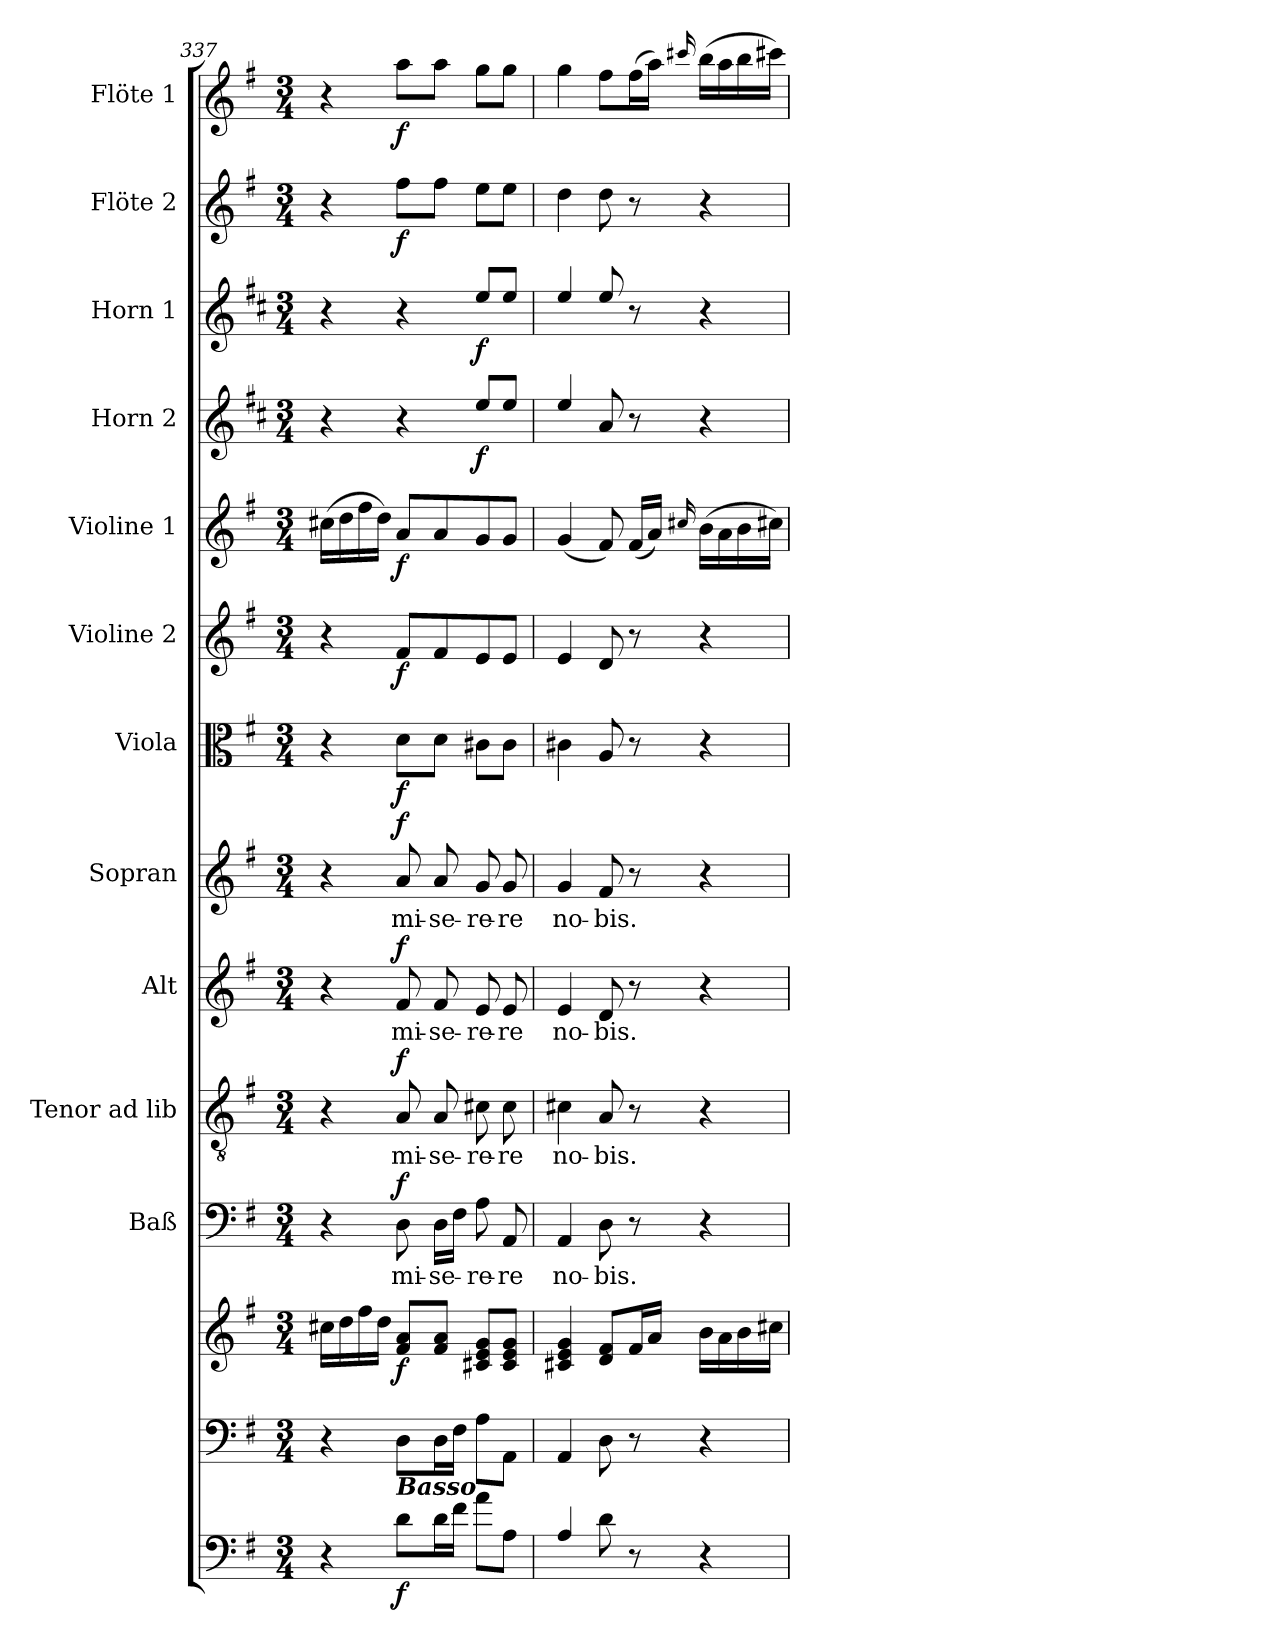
**kern	**dynam	**kern	**kern	**dynam	**kern	**text	**dynam	**kern	**text	**dynam	**kern	**text	**dynam	**kern	**text	**dynam	**kern	**dynam	**kern	**dynam	**kern	**dynam	**kern	**dynam	**kern	**dynam	**kern	**dynam	**kern	**dynam
*part13	*part13	*part12	*part12	*part12	*part11	*part11	*part11	*part10	*part10	*part10	*part9	*part9	*part9	*part8	*part8	*part8	*part7	*part7	*part6	*part6	*part5	*part5	*part4	*part4	*part3	*part3	*part2	*part2	*part1	*part1
*staff14	*staff14	*staff13	*staff12	*staff12/13	*staff11	*staff11	*staff11	*staff10	*staff10	*staff10	*staff9	*staff9	*staff9	*staff8	*staff8	*staff8	*staff7	*staff7	*staff6	*staff6	*staff5	*staff5	*staff4	*staff4	*staff3	*staff3	*staff2	*staff2	*staff1	*staff1
*	*	*	*	*	*I"Baß	*	*	*I"Tenor ad lib	*	*	*I"Alt	*	*	*I"Sopran	*	*	*I"Viola	*	*I"Violine 2	*	*I"Violine 1	*	*I"Horn 2	*	*I"Horn 1	*	*I"Flöte 2	*	*I"Flöte 1	*
*	*	*	*	*	*I'Baß	*	*	*I'Ten	*	*	*I'Alt	*	*	*I'Sop	*	*	*I'Vla.	*	*I'Vln. 2	*	*I'Vln. 1	*	*I'Hrn. 2	*	*I'Hrn. 1	*	*I'Fl. 2	*	*I'Fl. 1	*
*clefF4	*	*clefF4	*clefG2	*	*clefF4	*	*	*clefGv2	*	*	*clefG2	*	*	*clefG2	*	*	*clefC3	*	*clefG2	*	*clefG2	*	*clefG2	*	*clefG2	*	*clefG2	*	*clefG2	*
*ITrd7c12	*	*	*	*	*	*	*	*	*	*	*	*	*	*	*	*	*	*	*	*	*	*	*ITrd4c7	*	*ITrd4c7	*	*	*	*	*
*k[f#]	*	*k[f#]	*k[f#]	*	*k[f#]	*	*	*k[f#]	*	*	*k[f#]	*	*	*k[f#]	*	*	*k[f#]	*	*k[f#]	*	*k[f#]	*	*k[f#]	*	*k[f#]	*	*k[f#]	*	*k[f#]	*
*G:	*	*G:	*G:	*	*G:	*	*	*G:	*	*	*G:	*	*	*G:	*	*	*G:	*	*G:	*	*G:	*	*G:	*	*G:	*	*G:	*	*G:	*
*M3/4	*	*M3/4	*M3/4	*	*M3/4	*	*	*M3/4	*	*	*M3/4	*	*	*M3/4	*	*	*M3/4	*	*M3/4	*	*M3/4	*	*M3/4	*	*M3/4	*	*M3/4	*	*M3/4	*
=337	=337	=337	=337	=337	=337	=337	=337	=337	=337	=337	=337	=337	=337	=337	=337	=337	=337	=337	=337	=337	=337	=337	=337	=337	=337	=337	=337	=337	=337	=337
4r	.	4r	16cc#X\LL	.	4r	.	.	4r	.	.	4r	.	.	4r	.	.	4r	.	4r	.	(>16cc#X\LL	.	4r	.	4r	.	4r	.	4r	.
.	.	.	16dd\	.	.	.	.	.	.	.	.	.	.	.	.	.	.	.	.	.	16dd\	.	.	.	.	.	.	.	.	.
.	.	.	16ff#\	.	.	.	.	.	.	.	.	.	.	.	.	.	.	.	.	.	16ff#\	.	.	.	.	.	.	.	.	.
.	.	.	16dd\JJ	.	.	.	.	.	.	.	.	.	.	.	.	.	.	.	.	.	16dd\JJ)	.	.	.	.	.	.	.	.	.
!LO:TX:a:Bi:t=Basso	!	!	!	!	!	!	!	!	!	!	!	!	!	!	!	!	!	!	!	!	!	!	!	!	!	!	!	!	!	!
!	!LO:DY:b	!	!	!LO:DY:b	!	!LO:LY:b	!LO:DY:a	!	!LO:LY:b	!LO:DY:a	!	!LO:LY:b	!LO:DY:a	!	!LO:LY:b	!LO:DY:a	!	!LO:DY:b	!	!LO:DY:b	!	!LO:DY:b	!	!	!	!	!	!LO:DY:b	!	!LO:DY:b
8D\L	f	8D\L	8f#/ 8a/L	f	8D\	mi-	f	8A/	mi-	f	8f#/	mi-	f	8a/	mi-	f	8d\L	f	8f#/L	f	8a/L	f	4r	.	4r	.	8ff#\L	f	8aa\L	f
!	!	!	!	!	!	!LO:LY:b	!	!	!LO:LY:b	!	!	!LO:LY:b	!	!	!LO:LY:b	!	!	!	!	!	!	!	!	!	!	!	!	!	!	!
16D\L	.	16D\L	8f#/ 8a/J	.	16D\LL	-se-	.	8A/	-se-	.	8f#/	-se-	.	8a/	-se-	.	8d\J	.	8f#/	.	8a/	.	.	.	.	.	8ff#\J	.	8aa\J	.
16F#\JJ	.	16F#\JJ	.	.	16F#\JJ	.	.	.	.	.	.	.	.	.	.	.	.	.	.	.	.	.	.	.	.	.	.	.	.	.
!	!	!	!	!	!	!LO:LY:b	!	!	!LO:LY:b	!	!	!LO:LY:b	!	!	!LO:LY:b	!	!	!	!	!	!	!	!	!LO:DY:b	!	!LO:DY:b	!	!	!	!
8A\L	.	8A\L	8c#X/ 8e/ 8g/L	.	8A\	-re-	.	8c#X\	-re-	.	8e/	-re-	.	8g/	-re-	.	8c#X\L	.	8e/	.	8g/	.	8a/L	f	8a/L	f	8ee\L	.	8gg\L	.
!	!	!	!	!	!	!LO:LY:b	!	!	!LO:LY:b	!	!	!LO:LY:b	!	!	!LO:LY:b	!	!	!	!	!	!	!	!	!	!	!	!	!	!	!
8AA\J	.	8AA\J	8c#/ 8e/ 8g/J	.	8AA/	-re	.	8c#\	-re	.	8e/	-re	.	8g/	-re	.	8c#\J	.	8e/J	.	8g/J	.	8a/J	.	8a/J	.	8ee\J	.	8gg\J	.
=338	=338	=338	=338	=338	=338	=338	=338	=338	=338	=338	=338	=338	=338	=338	=338	=338	=338	=338	=338	=338	=338	=338	=338	=338	=338	=338	=338	=338	=338	=338
!	!	!	!	!	!	!LO:LY:b	!	!	!LO:LY:b	!	!	!LO:LY:b	!	!	!LO:LY:b	!	!	!	!	!	!	!	!	!	!	!	!	!	!	!
4AA/	.	4AA/	4c#X/ 4e/ 4g/	.	4AA/	no-	.	4c#X\	no-	.	4e/	no-	.	4g/	no-	.	4c#X\	.	4e/	.	(<4g/	.	4a/	.	4a/	.	4dd\	.	4gg\	.
!	!	!	!	!	!	!LO:LY:b	!	!	!LO:LY:b	!	!	!LO:LY:b	!	!	!LO:LY:b	!	!	!	!	!	!	!	!	!	!	!	!	!	!	!
8D\	.	8D\	8d/ 8f#/L	.	8D\	-bis.	.	8A/	-bis.	.	8d/	-bis.	.	8f#/	-bis.	.	8A/	.	8d/	.	8f#/)	.	8d/	.	8a/	.	8dd\	.	8ff#\L	.
8r	.	8r	16f#/L	.	8r	.	.	8r	.	.	8r	.	.	8r	.	.	8r	.	8r	.	(<16f#/LL	.	8r	.	8r	.	8r	.	(>16ff#\L	.
.	.	.	16a/JJ	.	.	.	.	.	.	.	.	.	.	.	.	.	.	.	.	.	16a/JJ)	.	.	.	.	.	.	.	16aa\JJ)	.
.	.	.	.	.	.	.	.	.	.	.	.	.	.	.	.	.	.	.	.	.	16qqcc#X/	.	.	.	.	.	.	.	16qqccc#X/	.
4r	.	4r	16b\LL	.	4r	.	.	4r	.	.	4r	.	.	4r	.	.	4r	.	4r	.	(>16b\LL	.	4r	.	4r	.	4r	.	(>16bb\LL	.
.	.	.	16a\	.	.	.	.	.	.	.	.	.	.	.	.	.	.	.	.	.	16a\	.	.	.	.	.	.	.	16aa\	.
.	.	.	16b\	.	.	.	.	.	.	.	.	.	.	.	.	.	.	.	.	.	16b\	.	.	.	.	.	.	.	16bb\	.
.	.	.	16cc#X\JJ	.	.	.	.	.	.	.	.	.	.	.	.	.	.	.	.	.	16cc#\JJ)	.	.	.	.	.	.	.	16ccc#\JJ)	.
=	=	=	=	=	=	=	=	=	=	=	=	=	=	=	=	=	=	=	=	=	=	=	=	=	=	=	=	=	=	=
*-	*-	*-	*-	*-	*-	*-	*-	*-	*-	*-	*-	*-	*-	*-	*-	*-	*-	*-	*-	*-	*-	*-	*-	*-	*-	*-	*-	*-	*-	*-
